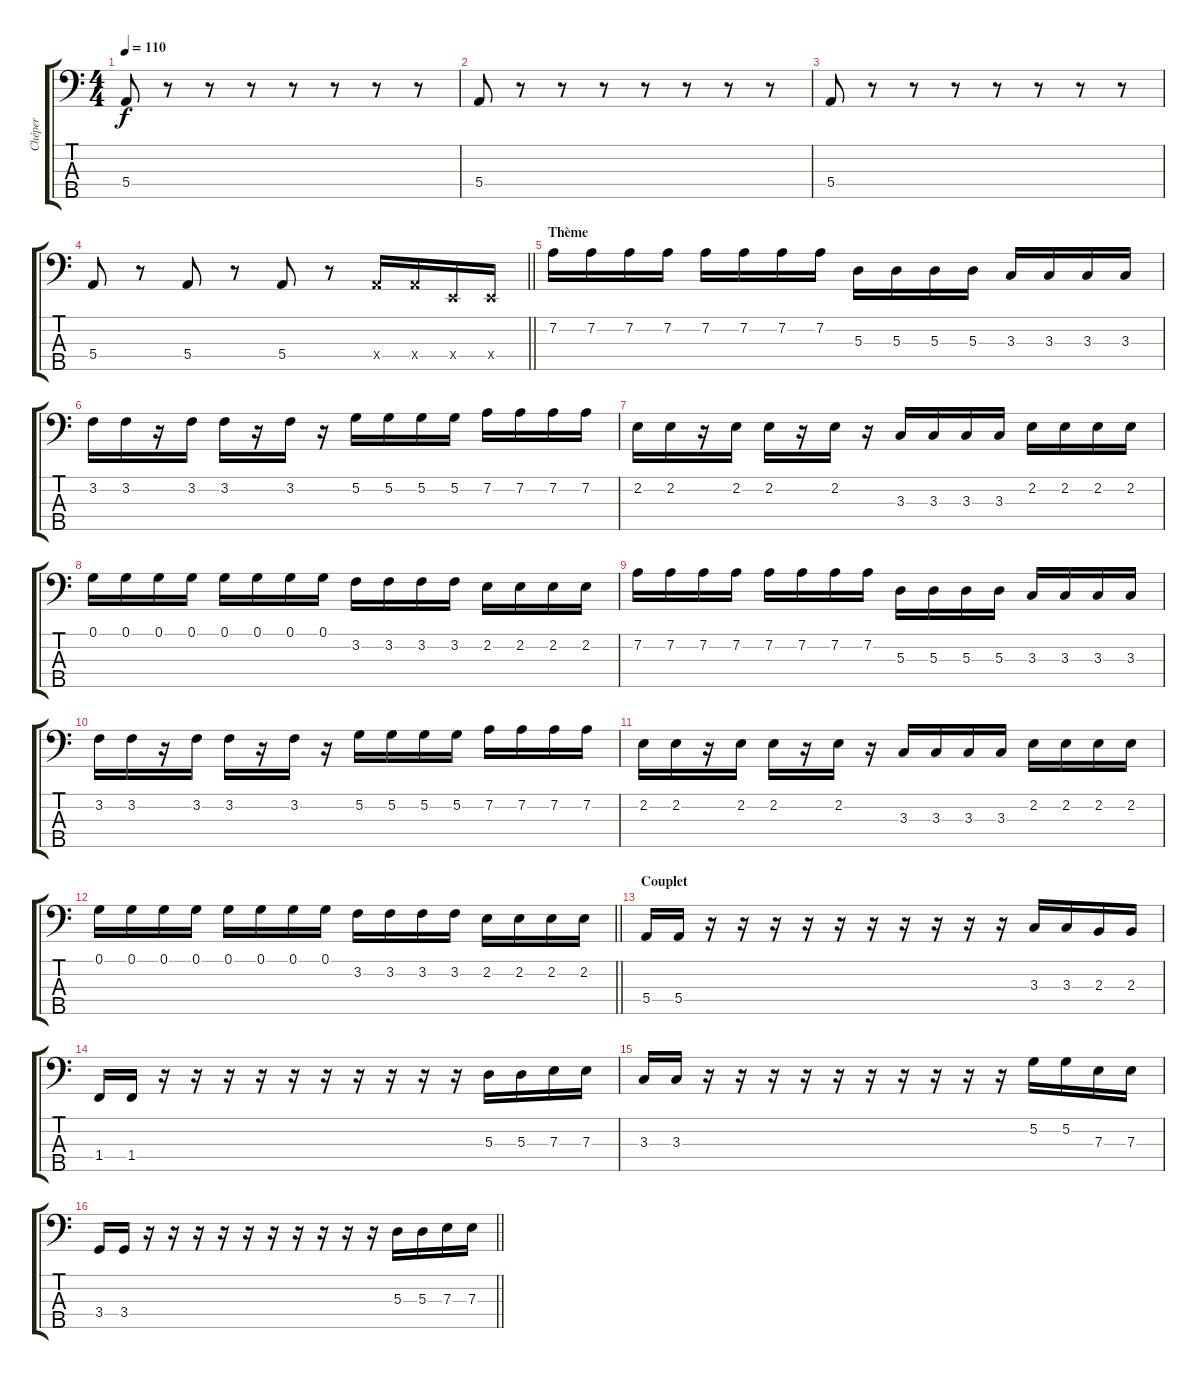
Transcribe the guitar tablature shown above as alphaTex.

\track ("Chéper" "Chéper") {instrument electricbassfinger}
\staff {score tabs}
\tuning (G2 D2 A1 E1 B0) {hide}
\ts (4 4)
\tempo 110
\clef f4
\ks c
5.4.8{dy f} r.8 r.8 r.8 r.8 r.8 r.8 r.8 |
5.4.8 r.8 r.8 r.8 r.8 r.8 r.8 r.8 |
5.4.8 r.8 r.8 r.8 r.8 r.8 r.8 r.8 |
\barLineRight lightlight
5.4.8 r.8 5.4.8 r.8 5.4.8 r.8 5.4{x}.16 5.4{x}.16 0.4{x}.16 0.4{x}.16 |
\section ("" "Thème")
7.2.16 7.2.16 7.2.16 7.2.16 7.2.16 7.2.16 7.2.16 7.2.16 5.3.16 5.3.16 5.3.16 5.3.16 3.3.16 3.3.16 3.3.16 3.3.16 |
3.2.16 3.2.16 r.16 3.2.16 3.2.16 r.16 3.2.16 r.16 5.2.16 5.2.16 5.2.16 5.2.16 7.2.16 7.2.16 7.2.16 7.2.16 |
2.2.16 2.2.16 r.16 2.2.16 2.2.16 r.16 2.2.16 r.16 3.3.16 3.3.16 3.3.16 3.3.16 2.2.16 2.2.16 2.2.16 2.2.16 |
0.1.16 0.1.16 0.1.16 0.1.16 0.1.16 0.1.16 0.1.16 0.1.16 3.2.16 3.2.16 3.2.16 3.2.16 2.2.16 2.2.16 2.2.16 2.2.16 |
7.2.16 7.2.16 7.2.16 7.2.16 7.2.16 7.2.16 7.2.16 7.2.16 5.3.16 5.3.16 5.3.16 5.3.16 3.3.16 3.3.16 3.3.16 3.3.16 |
3.2.16 3.2.16 r.16 3.2.16 3.2.16 r.16 3.2.16 r.16 5.2.16 5.2.16 5.2.16 5.2.16 7.2.16 7.2.16 7.2.16 7.2.16 |
2.2.16 2.2.16 r.16 2.2.16 2.2.16 r.16 2.2.16 r.16 3.3.16 3.3.16 3.3.16 3.3.16 2.2.16 2.2.16 2.2.16 2.2.16 |
\barLineRight lightlight
0.1.16 0.1.16 0.1.16 0.1.16 0.1.16 0.1.16 0.1.16 0.1.16 3.2.16 3.2.16 3.2.16 3.2.16 2.2.16 2.2.16 2.2.16 2.2.16 |
\section ("" "Couplet")
5.4.16 5.4.16 r.16 r.16 r.16 r.16 r.16 r.16 r.16 r.16 r.16 r.16 3.3.16 3.3.16 2.3.16 2.3.16 |
1.4.16 1.4.16 r.16 r.16 r.16 r.16 r.16 r.16 r.16 r.16 r.16 r.16 5.3.16 5.3.16 7.3.16 7.3.16 |
3.3.16 3.3.16 r.16 r.16 r.16 r.16 r.16 r.16 r.16 r.16 r.16 r.16 5.2.16 5.2.16 7.3.16 7.3.16 |
\barLineRight lightlight
3.4.16 3.4.16 r.16 r.16 r.16 r.16 r.16 r.16 r.16 r.16 r.16 r.16 5.3.16 5.3.16 7.3.16 7.3.16
